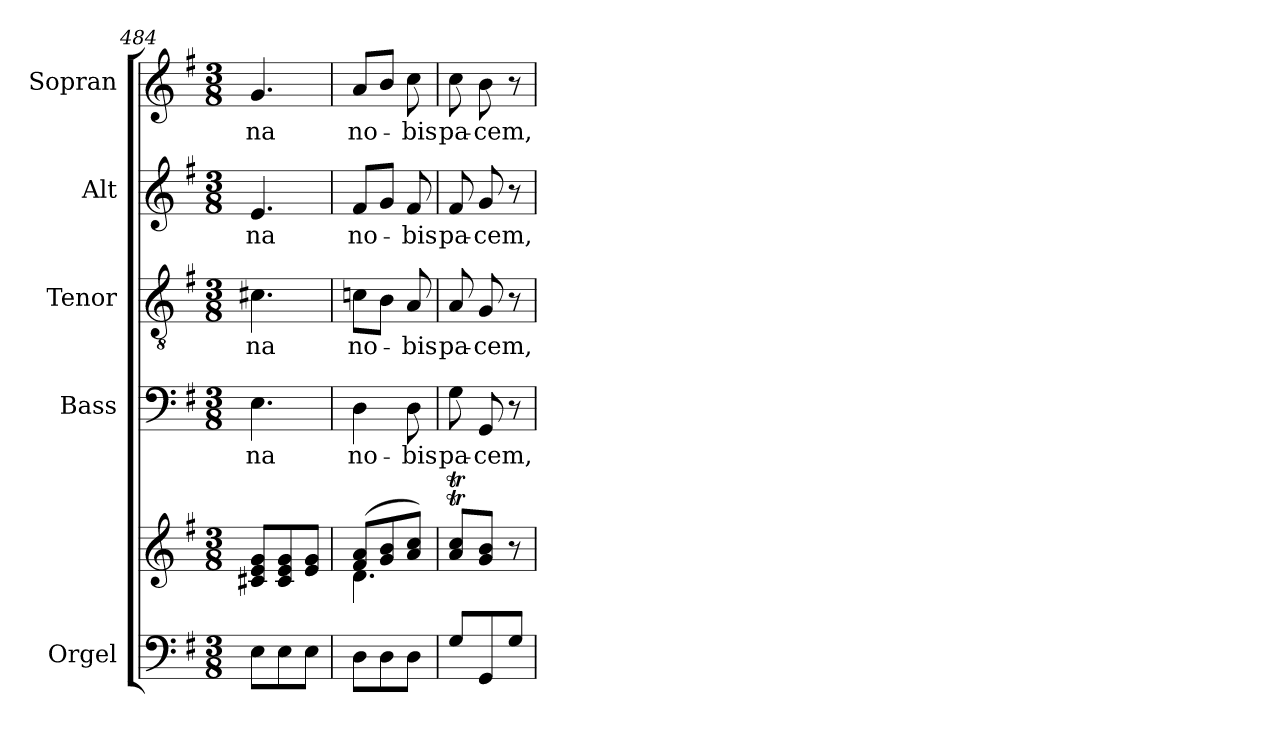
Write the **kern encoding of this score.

**kern	**kern	**kern	**text	**kern	**text	**kern	**text	**kern	**text
*part5	*part5	*part4	*part4	*part3	*part3	*part2	*part2	*part1	*part1
*staff6	*staff5	*staff4	*staff4	*staff3	*staff3	*staff2	*staff2	*staff1	*staff1
*I"Orgel	*	*I"Bass	*	*I"Tenor	*	*I"Alt	*	*I"Sopran	*
*I'Org.	*	*I'B.	*	*I'T.	*	*I'A.	*	*I'S.	*
*clefF4	*clefG2	*clefF4	*	*clefGv2	*	*clefG2	*	*clefG2	*
*k[f#]	*k[f#]	*k[f#]	*	*k[f#]	*	*k[f#]	*	*k[f#]	*
*G:	*G:	*G:	*	*G:	*	*G:	*	*G:	*
*M3/8	*M3/8	*M3/8	*	*M3/8	*	*M3/8	*	*M3/8	*
=484	=484	=484	=484	=484	=484	=484	=484	=484	=484
!	!	!	!LO:LY:b	!	!LO:LY:b	!	!LO:LY:b	!	!LO:LY:b
8E\L	8c#X/ 8e/ 8g/L	4.E\	-na	4.c#X\	-na	4.e/	-na	4.g/	-na
8E\	8c#/ 8e/ 8g/	.	.	.	.	.	.	.	.
8E\J	8e/ 8g/J	.	.	.	.	.	.	.	.
=485	=485	=485	=485	=485	=485	=485	=485	=485	=485
*	*^	*	*	*	*	*	*	*	*
!	!	!	!	!LO:LY:b	!	!LO:LY:b	!	!LO:LY:b	!	!LO:LY:b
8D\L	(>8f#/ 8a/L	4.d\	4D\	no-	8cn\L	no-	8f#/L	no-	8a/L	no-
8D\	8g/ 8b/	.	.	.	8B\J	.	8g/J	.	8b/J	.
!	!	!	!	!LO:LY:b	!	!LO:LY:b	!	!LO:LY:b	!	!LO:LY:b
8D\J	8a/ 8cc/J)	.	8D\	-bis	8A/	-bis	8f#/	-bis	8cc\	-bis
*	*v	*v	*	*	*	*	*	*	*	*
=486	=486	=486	=486	=486	=486	=486	=486	=486	=486
!	!	!	!LO:LY:b	!	!LO:LY:b	!	!LO:LY:b	!	!LO:LY:b
8G/L	8a/T 8cc/TL	8G\	pa-	8A/	pa-	8f#/	pa-	8cc\	pa-
!	!	!	!LO:LY:b	!	!LO:LY:b	!	!LO:LY:b	!	!LO:LY:b
8GG/	8g/ 8b/J	8GG/	-cem,	8G/	-cem,	8g/	-cem,	8b\	-cem,
8G/J	8r	8r	.	8r	.	8r	.	8r	.
=	=	=	=	=	=	=	=	=	=
*-	*-	*-	*-	*-	*-	*-	*-	*-	*-
